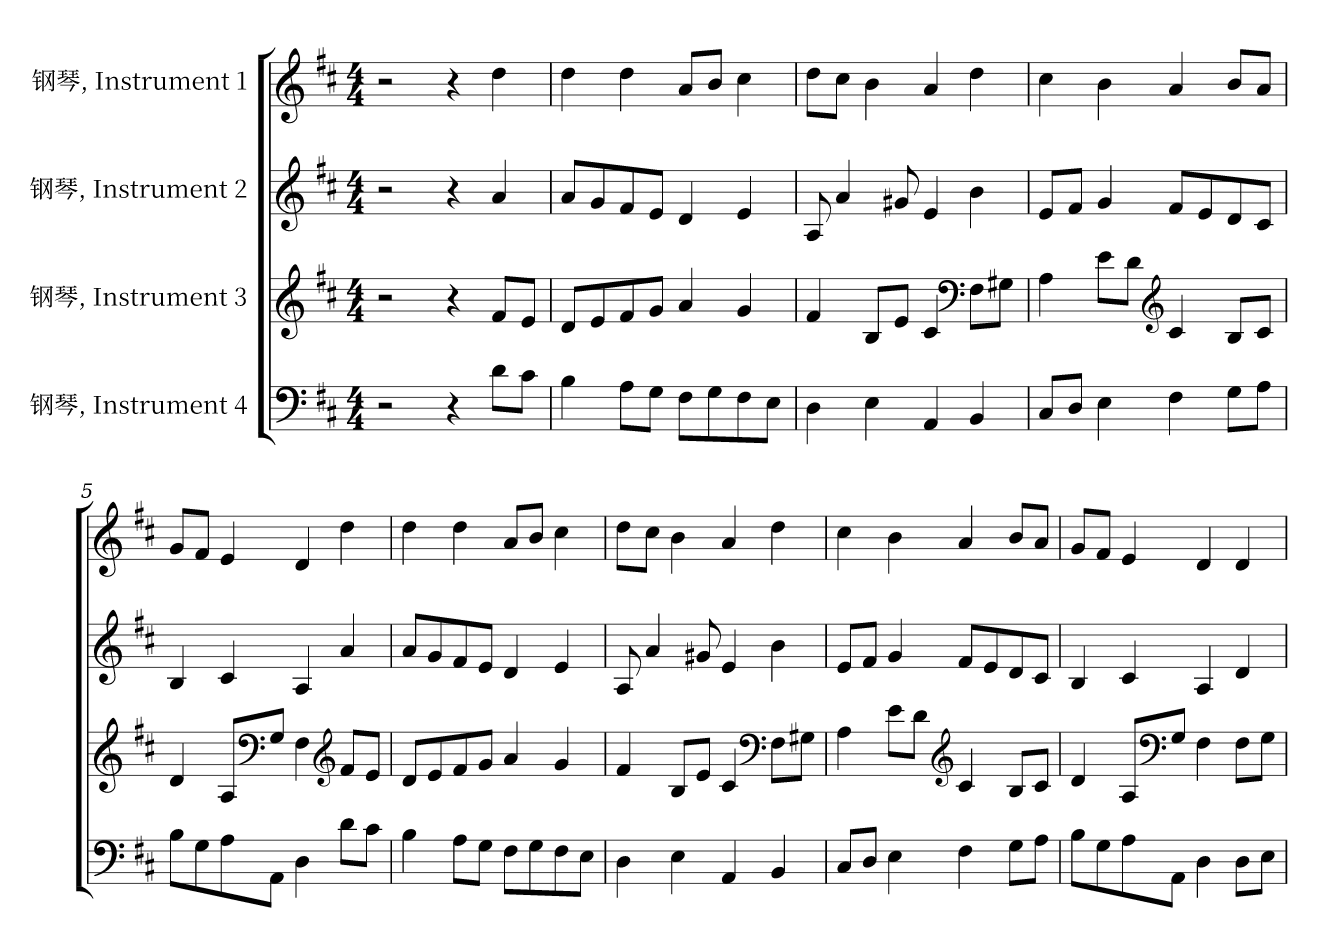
**kern	**kern	**kern	**kern
*part4	*part3	*part2	*part1
*staff4	*staff3	*staff2	*staff1
*I"钢琴, Instrument 4	*I"钢琴, Instrument 3	*I"钢琴, Instrument 2	*I"钢琴, Instrument 1
*clefF4	*clefG2	*clefG2	*clefG2
*k[f#c#]	*k[f#c#]	*k[f#c#]	*k[f#c#]
*M4/4	*M4/4	*M4/4	*M4/4
*MM96	*MM96	*MM96	*MM96
=1	=1	=1	=1
2r	2r	2r	2r
4r	4r	4r	4r
8d\L	8f#/L	4a/	4dd\
8c#\J	8e/J	.	.
=2	=2	=2	=2
4B\	8d/L	8a/L	4dd\
.	8e/	8g/	.
8A\L	8f#/	8f#/	4dd\
8G\J	8g/J	8e/J	.
8F#\L	4a/	4d/	8a/L
8G\	.	.	8b/J
8F#\	4g/	4e/	4cc#\
8E\J	.	.	.
=3	=3	=3	=3
4D\	4f#/	8A/	8dd\L
.	.	4a/	8cc#\J
4E\	8B/L	.	4b\
.	8e/J	8g#X/	.
4AA/	4c#/	4e/	4a/
*	*clefF4	*	*
4BB/	8F#\L	4b\	4dd\
.	8G#X\J	.	.
=4	=4	=4	=4
8C#/L	4A\	8e/L	4cc#\
8D/J	.	8f#/J	.
4E\	8e\L	4g/	4b\
.	8d\J	.	.
*	*clefG2	*	*
4F#\	4c#/	8f#/L	4a/
.	.	8e/	.
8G\L	8B/L	8d/	8b/L
8A\J	8c#/J	8c#/J	8a/J
!!LO:LB:g=z
=5	=5	=5	=5
8B\L	4d/	4B/	8g/L
8G\	.	.	8f#/J
8A\	8A/L	4c#/	4e/
*	*clefF4	*	*
8AA\J	8G/J	.	.
4D\	4F#\	4A/	4d/
*	*clefG2	*	*
8d\L	8f#/L	4a/	4dd\
8c#\J	8e/J	.	.
=6	=6	=6	=6
4B\	8d/L	8a/L	4dd\
.	8e/	8g/	.
8A\L	8f#/	8f#/	4dd\
8G\J	8g/J	8e/J	.
8F#\L	4a/	4d/	8a/L
8G\	.	.	8b/J
8F#\	4g/	4e/	4cc#\
8E\J	.	.	.
=7	=7	=7	=7
4D\	4f#/	8A/	8dd\L
.	.	4a/	8cc#\J
4E\	8B/L	.	4b\
.	8e/J	8g#X/	.
4AA/	4c#/	4e/	4a/
*	*clefF4	*	*
4BB/	8F#\L	4b\	4dd\
.	8G#X\J	.	.
=8	=8	=8	=8
8C#/L	4A\	8e/L	4cc#\
8D/J	.	8f#/J	.
4E\	8e\L	4g/	4b\
.	8d\J	.	.
*	*clefG2	*	*
4F#\	4c#/	8f#/L	4a/
.	.	8e/	.
8G\L	8B/L	8d/	8b/L
8A\J	8c#/J	8c#/J	8a/J
!!LO:LB:g=z
=9	=9	=9	=9
8B\L	4d/	4B/	8g/L
8G\	.	.	8f#/J
8A\	8A/L	4c#/	4e/
*	*clefF4	*	*
8AA\J	8G/J	.	.
4D\	4F#\	4A/	4d/
8D\L	8F#\L	4d/	4d/
8E\J	8G\J	.	.
=	=	=	=
*-	*-	*-	*-
